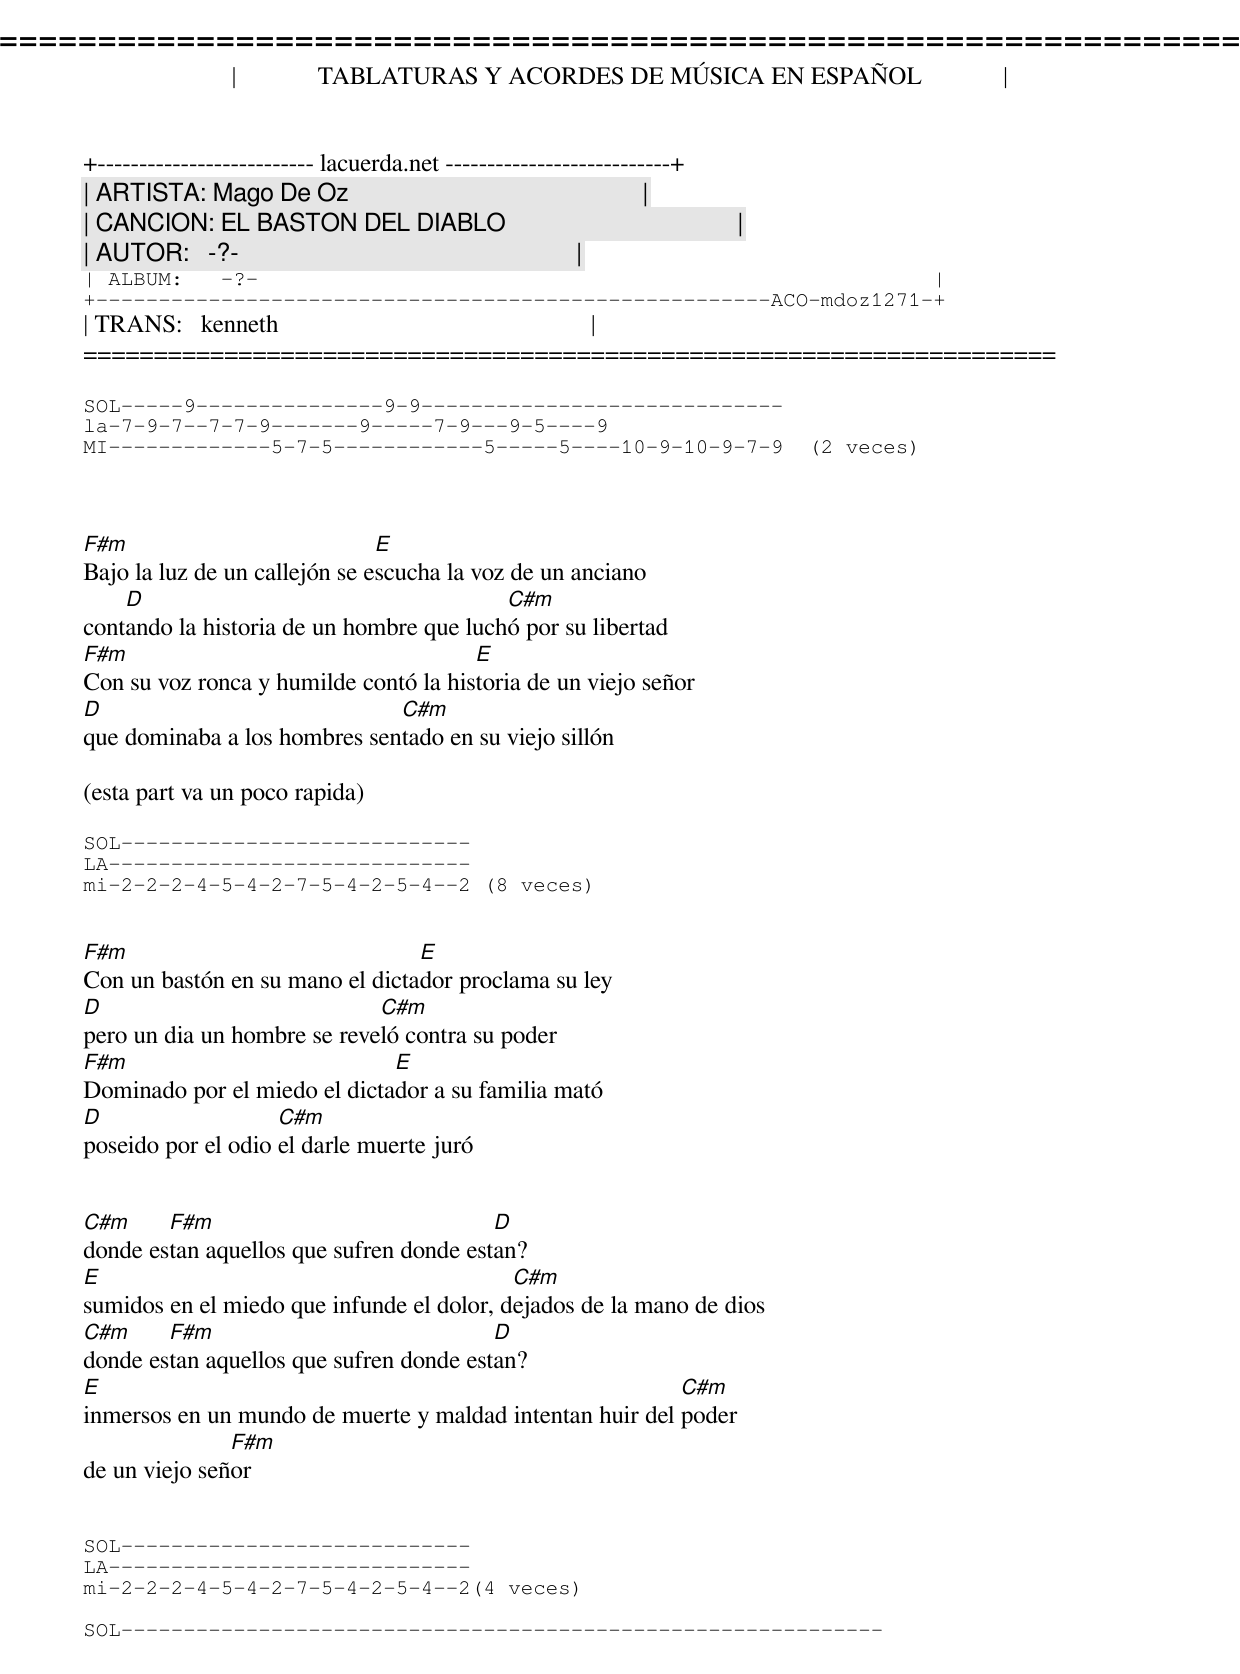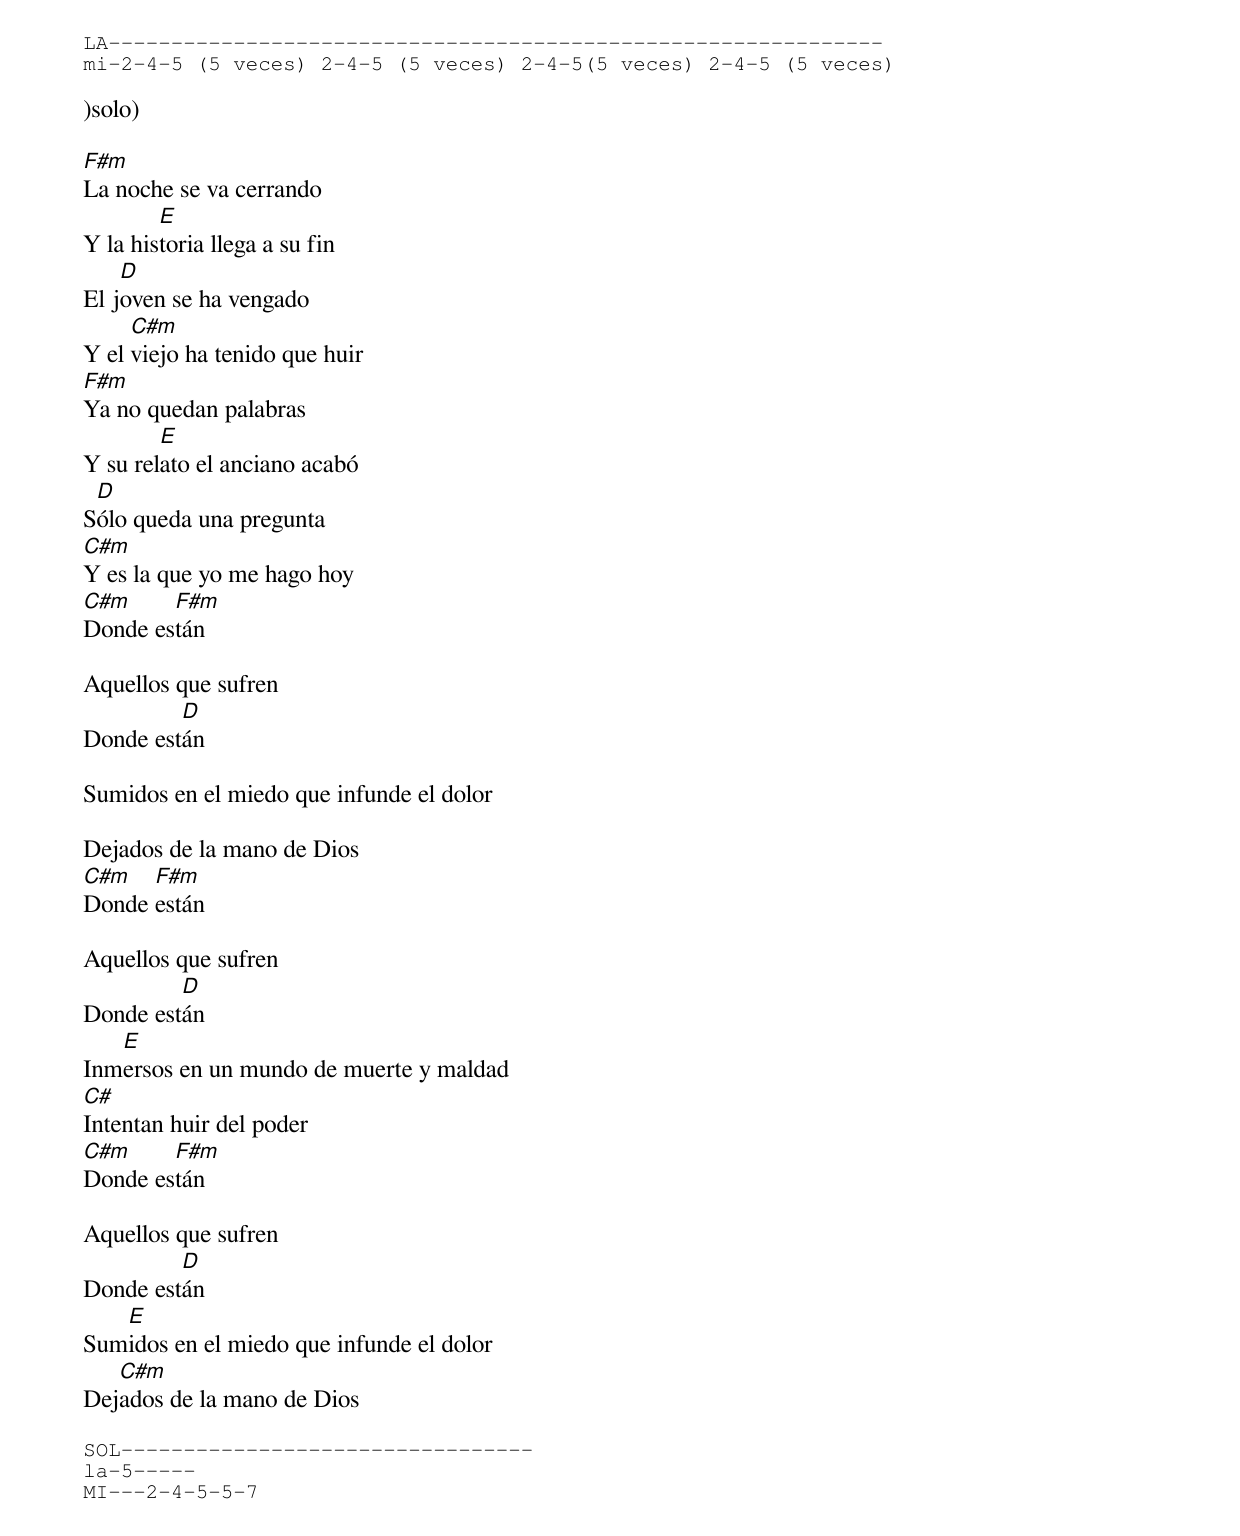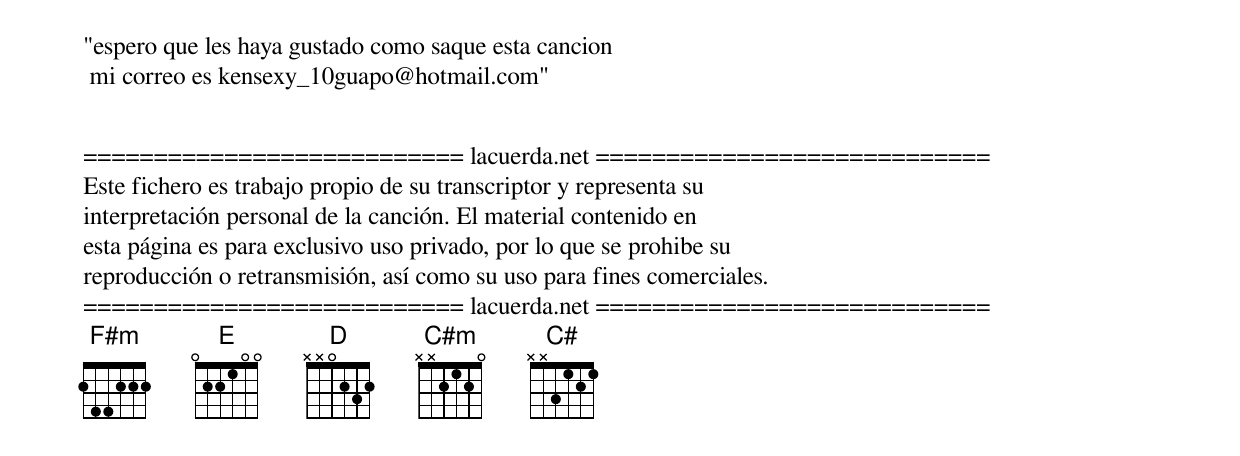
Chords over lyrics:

=====================================================================
|             TABLATURAS Y ACORDES DE MÚSICA EN ESPAÑOL             |
+-------------------------- lacuerda.net ---------------------------+
| ARTISTA: Mago De Oz                                               |
| CANCION: EL BASTON DEL DIABLO                                     |
| AUTOR:   -?-                                                      |
| ALBUM:   -?-                                                      |
+------------------------------------------------------ACO-mdoz1271-+
| TRANS:   kenneth                                                  |
=====================================================================

SOL-----9---------------9-9-----------------------------
la-7-9-7--7-7-9-------9-----7-9---9-5----9
MI-------------5-7-5------------5-----5----10-9-10-9-7-9  (2 veces)



F#m                            E
Bajo la luz de un callejón se escucha la voz de un anciano
    D                                     C#m
contando la historia de un hombre que luchó por su libertad
F#m                                    E
Con su voz ronca y humilde contó la historia de un viejo señor
D                             C#m
que dominaba a los hombres sentado en su viejo sillón

(esta part va un poco rapida)

SOL----------------------------
LA-----------------------------
mi-2-2-2-4-5-4-2-7-5-4-2-5-4--2 (8 veces)


F#m                              E
Con un bastón en su mano el dictador proclama su ley
D                            C#m
pero un dia un hombre se reveló contra su poder
F#m                           E
Dominado por el miedo el dictador a su familia mató
D                   C#m
poseido por el odio el darle muerte juró


C#m     F#m                              D
donde estan aquellos que sufren donde estan?
E                                          C#m
sumidos en el miedo que infunde el dolor, dejados de la mano de dios
C#m     F#m                              D
donde estan aquellos que sufren donde estan?
E                                                         C#m
inmersos en un mundo de muerte y maldad intentan huir del poder
               F#m
de un viejo señor


SOL----------------------------
LA-----------------------------
mi-2-2-2-4-5-4-2-7-5-4-2-5-4--2(4 veces)

SOL-------------------------------------------------------------
LA--------------------------------------------------------------
mi-2-4-5 (5 veces) 2-4-5 (5 veces) 2-4-5(5 veces) 2-4-5 (5 veces)

)solo)

F#m
La noche se va cerrando
        E
Y la historia llega a su fin
    D
El joven se ha vengado
     C#m
Y el viejo ha tenido que huir
F#m
Ya no quedan palabras
        E
Y su relato el anciano acabó
 D
Sólo queda una pregunta
C#m
Y es la que yo me hago hoy
C#m     F#m
Donde están

Aquellos que sufren
         D
Donde están

Sumidos en el miedo que infunde el dolor

Dejados de la mano de Dios
C#m   F#m
Donde están

Aquellos que sufren
         D
Donde están
   E
Inmersos en un mundo de muerte y maldad
C#
Intentan huir del poder
C#m     F#m
Donde están

Aquellos que sufren
         D
Donde están
   E
Sumidos en el miedo que infunde el dolor
   C#m
Dejados de la mano de Dios

SOL---------------------------------
la-5-----
MI---2-4-5-5-7

"espero que les haya gustado como saque esta cancion
 mi correo es kensexy_10guapo@hotmail.com"


=========================== lacuerda.net ============================
Este fichero es trabajo propio de su transcriptor y representa su
interpretación personal de la canción. El material contenido en
esta página es para exclusivo uso privado, por lo que se prohibe su
reproducción o retransmisión, así como su uso para fines comerciales.
=========================== lacuerda.net ============================
